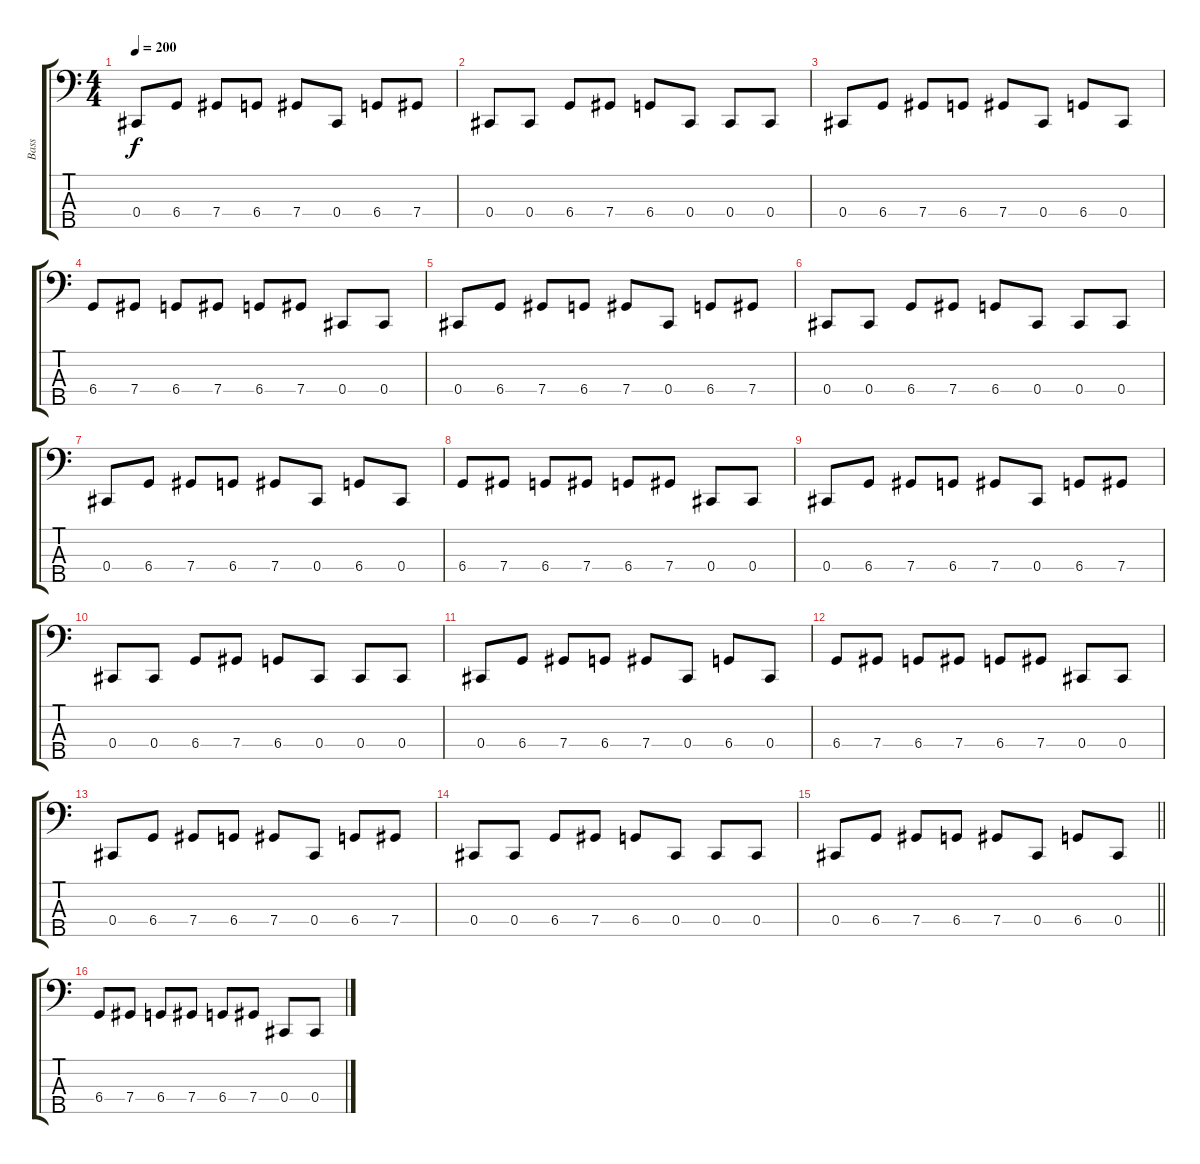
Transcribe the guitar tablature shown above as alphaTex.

\track ("Bass" "Bass") {instrument electricbassfinger}
\staff {score tabs}
\tuning (E2 B1 Gb1 Db1 Ab0) {hide}
\ts (4 4)
\tempo 200
\clef f4
\ks c
0.4.8{dy f} 6.4.8 7.4.8 6.4.8 7.4.8 0.4.8 6.4.8 7.4.8 |
0.4.8 0.4.8 6.4.8 7.4.8 6.4.8 0.4.8 0.4.8 0.4.8 |
0.4.8 6.4.8 7.4.8 6.4.8 7.4.8 0.4.8 6.4.8 0.4.8 |
6.4.8 7.4.8 6.4.8 7.4.8 6.4.8 7.4.8 0.4.8 0.4.8 |
0.4.8 6.4.8 7.4.8 6.4.8 7.4.8 0.4.8 6.4.8 7.4.8 |
0.4.8 0.4.8 6.4.8 7.4.8 6.4.8 0.4.8 0.4.8 0.4.8 |
0.4.8 6.4.8 7.4.8 6.4.8 7.4.8 0.4.8 6.4.8 0.4.8 |
6.4.8 7.4.8 6.4.8 7.4.8 6.4.8 7.4.8 0.4.8 0.4.8 |
0.4.8 6.4.8 7.4.8 6.4.8 7.4.8 0.4.8 6.4.8 7.4.8 |
0.4.8 0.4.8 6.4.8 7.4.8 6.4.8 0.4.8 0.4.8 0.4.8 |
0.4.8 6.4.8 7.4.8 6.4.8 7.4.8 0.4.8 6.4.8 0.4.8 |
6.4.8 7.4.8 6.4.8 7.4.8 6.4.8 7.4.8 0.4.8 0.4.8 |
0.4.8 6.4.8 7.4.8 6.4.8 7.4.8 0.4.8 6.4.8 7.4.8 |
0.4.8 0.4.8 6.4.8 7.4.8 6.4.8 0.4.8 0.4.8 0.4.8 |
\barLineRight lightlight
0.4.8 6.4.8 7.4.8 6.4.8 7.4.8 0.4.8 6.4.8 0.4.8 |
6.4.8 7.4.8 6.4.8 7.4.8 6.4.8 7.4.8 0.4.8 0.4.8
